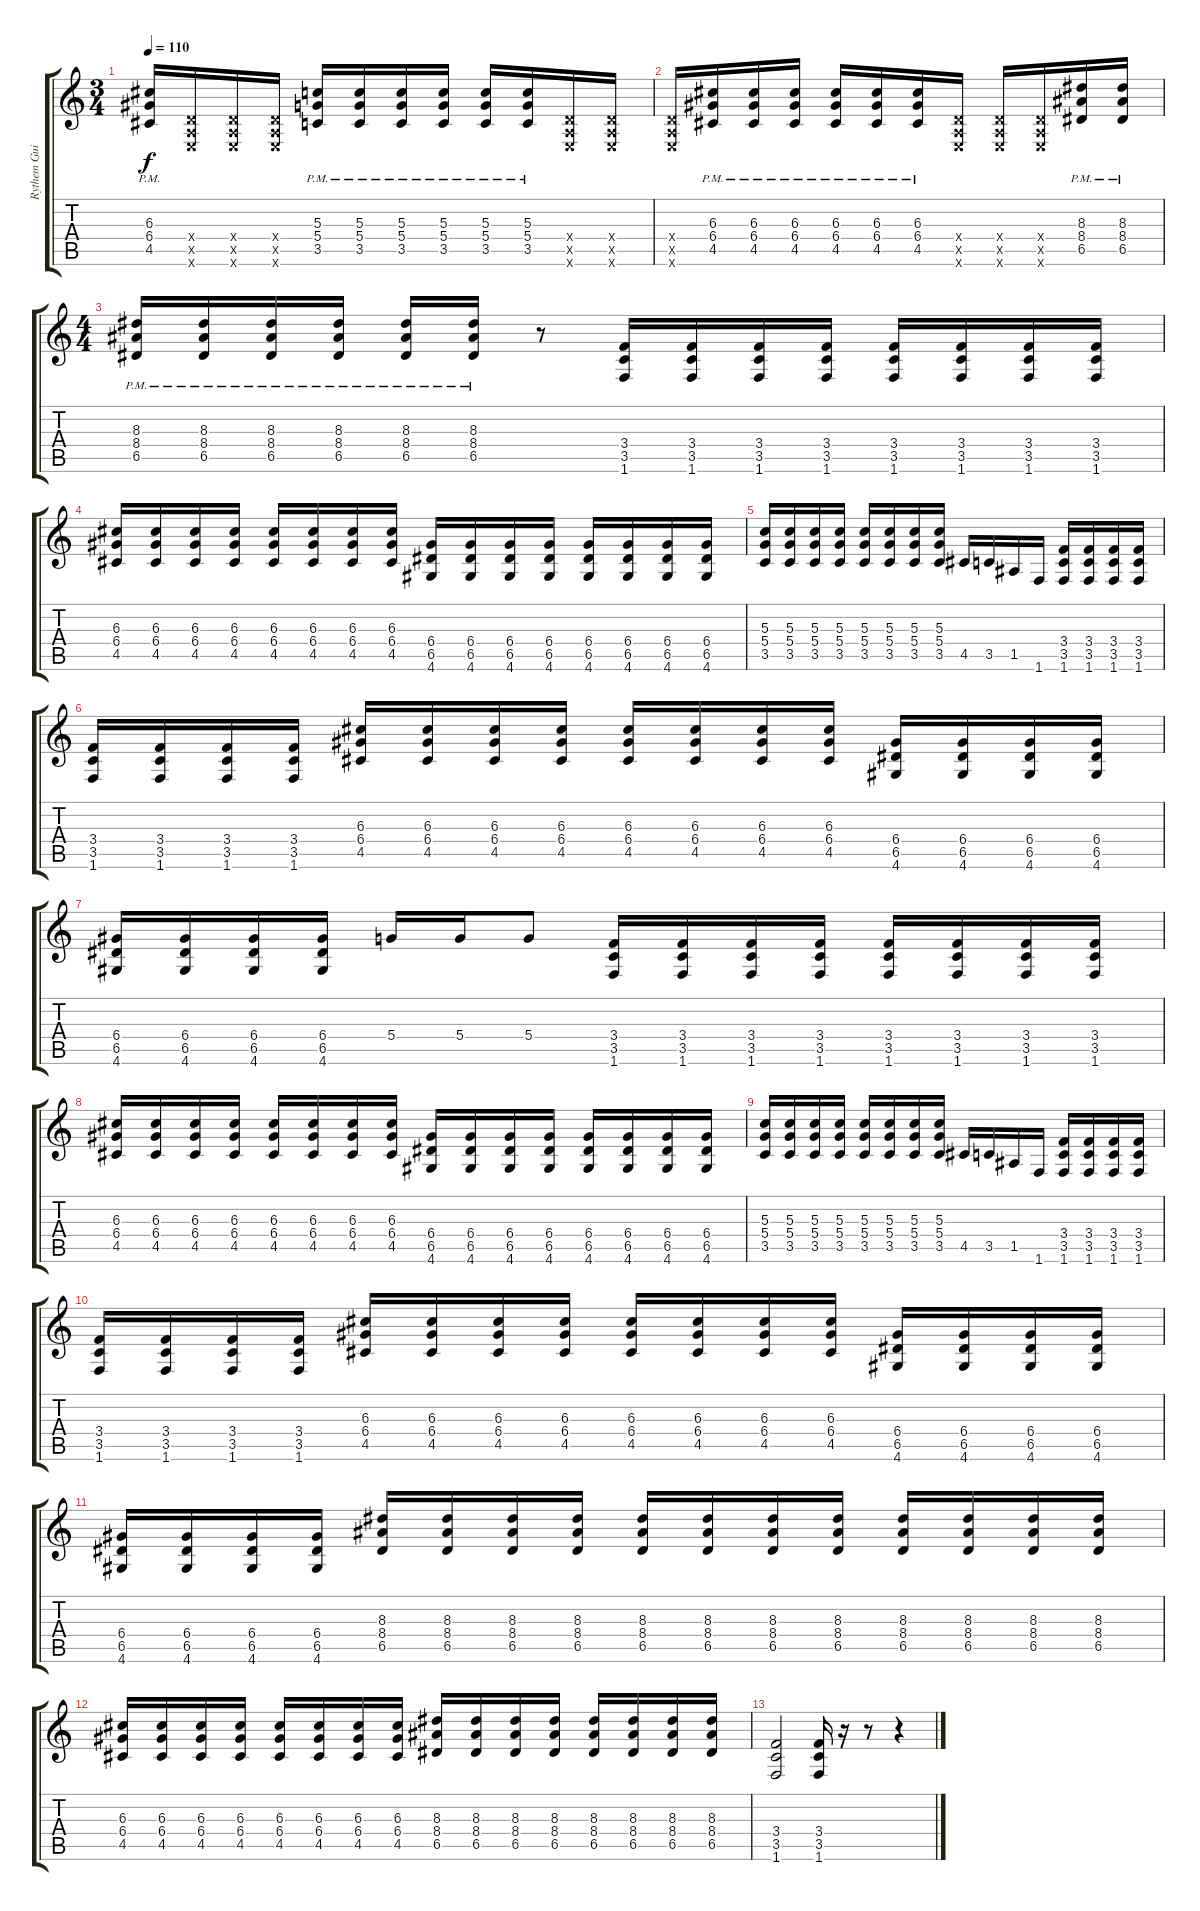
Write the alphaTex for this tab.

\track ("Rythem Guitar" "Rythem Gui") {instrument distortionguitar}
\staff {score tabs}
\tuning (E4 B3 G3 D3 A2 E2) {hide}
\ts (3 4)
\tempo 110
\clef g2
\ks c
(6.3{pm} 6.4{pm} 4.5{pm}).16{dy f} (0.4{x} 0.5{x} 0.6{x}).16 (0.4{x} 0.5{x} 0.6{x}).16 (0.4{x} 0.5{x} 0.6{x}).16 (5.3{pm} 5.4{pm} 3.5{pm}).16 (5.3{pm} 5.4{pm} 3.5{pm}).16 (5.3{pm} 5.4{pm} 3.5{pm}).16 (5.3{pm} 5.4{pm} 3.5{pm}).16 (5.3{pm} 5.4{pm} 3.5{pm}).16 (5.3{pm} 5.4{pm} 3.5{pm}).16 (0.4{x} 0.5{x} 0.6{x}).16 (0.4{x} 0.5{x} 0.6{x}).16 |
(0.4{x} 0.5{x} 0.6{x}).16 (6.3{pm} 6.4{pm} 4.5{pm}).16 (6.3{pm} 6.4{pm} 4.5{pm}).16 (6.3{pm} 6.4{pm} 4.5{pm}).16 (6.3{pm} 6.4{pm} 4.5{pm}).16 (6.3{pm} 6.4{pm} 4.5{pm}).16 (6.3{pm} 6.4{pm} 4.5{pm}).16 (0.4{x} 0.5{x} 0.6{x}).16 (0.4{x} 0.5{x} 0.6{x}).16 (0.4{x} 0.5{x} 0.6{x}).16 (8.3{pm} 8.4{pm} 6.5{pm}).16 (8.3{pm} 8.4{pm} 6.5{pm}).16 |
\ts (4 4)
(8.3{pm} 8.4{pm} 6.5{pm}).16 (8.3{pm} 8.4{pm} 6.5{pm}).16 (8.3{pm} 8.4{pm} 6.5{pm}).16 (8.3{pm} 8.4{pm} 6.5{pm}).16 (8.3{pm} 8.4{pm} 6.5{pm}).16 (8.3{pm} 8.4{pm} 6.5{pm}).16 r.8 (3.4 3.5 1.6).16 (3.4 3.5 1.6).16 (3.4 3.5 1.6).16 (3.4 3.5 1.6).16 (3.4 3.5 1.6).16 (3.4 3.5 1.6).16 (3.4 3.5 1.6).16 (3.4 3.5 1.6).16 |
(6.3 6.4 4.5).16 (6.3 6.4 4.5).16 (6.3 6.4 4.5).16 (6.3 6.4 4.5).16 (6.3 6.4 4.5).16 (6.3 6.4 4.5).16 (6.3 6.4 4.5).16 (6.3 6.4 4.5).16 (6.4 6.5 4.6).16 (6.4 6.5 4.6).16 (6.4 6.5 4.6).16 (6.4 6.5 4.6).16 (6.4 6.5 4.6).16 (6.4 6.5 4.6).16 (6.4 6.5 4.6).16 (6.4 6.5 4.6).16 |
(5.3 5.4 3.5).16 (5.3 5.4 3.5).16 (5.3 5.4 3.5).16 (5.3 5.4 3.5).16 (5.3 5.4 3.5).16 (5.3 5.4 3.5).16 (5.3 5.4 3.5).16 (5.3 5.4 3.5).16 4.5.16 3.5.16 1.5.16 1.6.16 (3.4 3.5 1.6).16 (3.4 3.5 1.6).16 (3.4 3.5 1.6).16 (3.4 3.5 1.6).16 |
(3.4 3.5 1.6).16 (3.4 3.5 1.6).16 (3.4 3.5 1.6).16 (3.4 3.5 1.6).16 (6.3 6.4 4.5).16 (6.3 6.4 4.5).16 (6.3 6.4 4.5).16 (6.3 6.4 4.5).16 (6.3 6.4 4.5).16 (6.3 6.4 4.5).16 (6.3 6.4 4.5).16 (6.3 6.4 4.5).16 (6.4 6.5 4.6).16 (6.4 6.5 4.6).16 (6.4 6.5 4.6).16 (6.4 6.5 4.6).16 |
(6.4 6.5 4.6).16 (6.4 6.5 4.6).16 (6.4 6.5 4.6).16 (6.4 6.5 4.6).16 5.4.16 5.4.16 5.4.8 (3.4 3.5 1.6).16 (3.4 3.5 1.6).16 (3.4 3.5 1.6).16 (3.4 3.5 1.6).16 (3.4 3.5 1.6).16 (3.4 3.5 1.6).16 (3.4 3.5 1.6).16 (3.4 3.5 1.6).16 |
(6.3 6.4 4.5).16 (6.3 6.4 4.5).16 (6.3 6.4 4.5).16 (6.3 6.4 4.5).16 (6.3 6.4 4.5).16 (6.3 6.4 4.5).16 (6.3 6.4 4.5).16 (6.3 6.4 4.5).16 (6.4 6.5 4.6).16 (6.4 6.5 4.6).16 (6.4 6.5 4.6).16 (6.4 6.5 4.6).16 (6.4 6.5 4.6).16 (6.4 6.5 4.6).16 (6.4 6.5 4.6).16 (6.4 6.5 4.6).16 |
(5.3 5.4 3.5).16 (5.3 5.4 3.5).16 (5.3 5.4 3.5).16 (5.3 5.4 3.5).16 (5.3 5.4 3.5).16 (5.3 5.4 3.5).16 (5.3 5.4 3.5).16 (5.3 5.4 3.5).16 4.5.16 3.5.16 1.5.16 1.6.16 (3.4 3.5 1.6).16 (3.4 3.5 1.6).16 (3.4 3.5 1.6).16 (3.4 3.5 1.6).16 |
(3.4 3.5 1.6).16 (3.4 3.5 1.6).16 (3.4 3.5 1.6).16 (3.4 3.5 1.6).16 (6.3 6.4 4.5).16 (6.3 6.4 4.5).16 (6.3 6.4 4.5).16 (6.3 6.4 4.5).16 (6.3 6.4 4.5).16 (6.3 6.4 4.5).16 (6.3 6.4 4.5).16 (6.3 6.4 4.5).16 (6.4 6.5 4.6).16 (6.4 6.5 4.6).16 (6.4 6.5 4.6).16 (6.4 6.5 4.6).16 |
(6.4 6.5 4.6).16 (6.4 6.5 4.6).16 (6.4 6.5 4.6).16 (6.4 6.5 4.6).16 (8.3 8.4 6.5).16 (8.3 8.4 6.5).16 (8.3 8.4 6.5).16 (8.3 8.4 6.5).16 (8.3 8.4 6.5).16 (8.3 8.4 6.5).16 (8.3 8.4 6.5).16 (8.3 8.4 6.5).16 (8.3 8.4 6.5).16 (8.3 8.4 6.5).16 (8.3 8.4 6.5).16 (8.3 8.4 6.5).16 |
(6.3 6.4 4.5).16 (6.3 6.4 4.5).16 (6.3 6.4 4.5).16 (6.3 6.4 4.5).16 (6.3 6.4 4.5).16 (6.3 6.4 4.5).16 (6.3 6.4 4.5).16 (6.3 6.4 4.5).16 (8.3 8.4 6.5).16 (8.3 8.4 6.5).16 (8.3 8.4 6.5).16 (8.3 8.4 6.5).16 (8.3 8.4 6.5).16 (8.3 8.4 6.5).16 (8.3 8.4 6.5).16 (8.3 8.4 6.5).16 |
(3.4 3.5 1.6).2 (3.4 3.5 1.6).16 r.16 r.8 r.4
